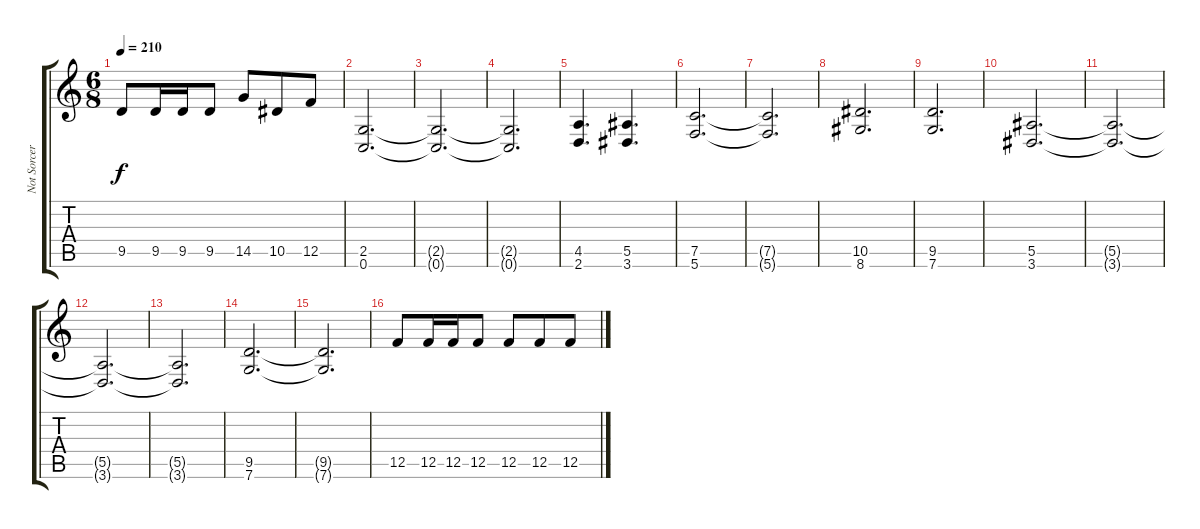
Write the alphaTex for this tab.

\track ("Not Sorceron" "Not Sorcer") {instrument distortionguitar}
\staff {score tabs}
\tuning (C4 G3 Eb3 Bb2 F2 C2) {hide}
\ts (6 8)
\tempo 210
\clef g2
\ks c
9.5.8{dy f} 9.5.16 9.5.16 9.5.8 14.5.8 10.5.8 12.5.8 |
(2.5 0.6).2{d} |
(2.5{t} 0.6{t}).2{d} |
(2.5{t} 0.6{t}).2{d} |
(4.5 2.6).4{d} (5.5 3.6).4{d} |
(7.5 5.6).2{d} |
(7.5{t} 5.6{t}).2{d} |
(10.5 8.6).2{d} |
(9.5 7.6).2{d} |
(5.5 3.6).2{d} |
(5.5{t} 3.6{t}).2{d} |
(5.5{t} 3.6{t}).2{d} |
(5.5{t} 3.6{t}).2{d} |
(9.5 7.6).2{d} |
(9.5{t} 7.6{t}).2{d} |
12.5.8 12.5.16 12.5.16 12.5.8 12.5.8 12.5.8 12.5.8
